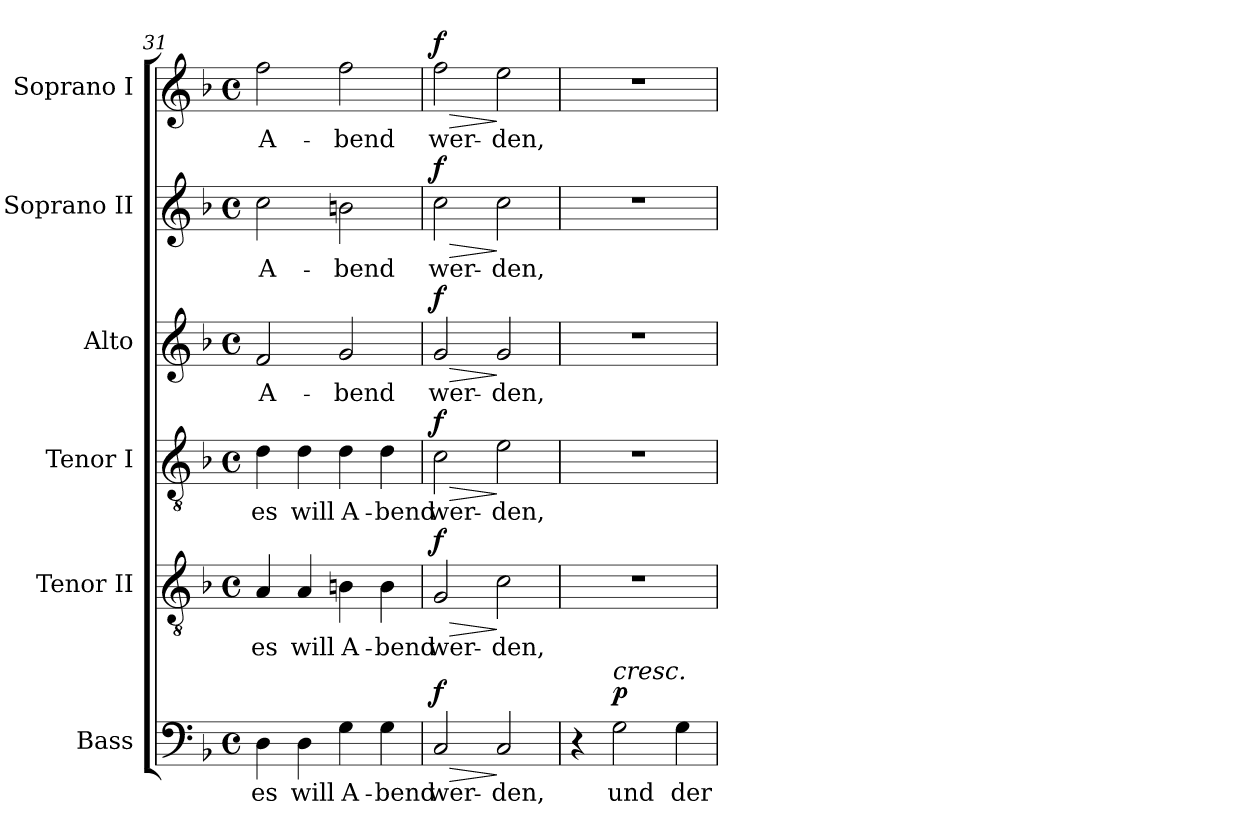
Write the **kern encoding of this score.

**kern	**text	**dynam	**kern	**text	**dynam	**kern	**text	**dynam	**kern	**text	**dynam	**kern	**text	**dynam	**kern	**text	**dynam
*part6	*part6	*part6	*part5	*part5	*part5	*part4	*part4	*part4	*part3	*part3	*part3	*part2	*part2	*part2	*part1	*part1	*part1
*staff6	*staff6	*staff6	*staff5	*staff5	*staff5	*staff4	*staff4	*staff4	*staff3	*staff3	*staff3	*staff2	*staff2	*staff2	*staff1	*staff1	*staff1
*I"Bass	*	*	*I"Tenor II	*	*	*I"Tenor I	*	*	*I"Alto	*	*	*I"Soprano II	*	*	*I"Soprano I	*	*
*I'B	*	*	*I'T. II	*	*	*I'T. I	*	*	*I'A	*	*	*I'S. II	*	*	*I'S. I	*	*
*clefF4	*	*	*clefGv2	*	*	*clefGv2	*	*	*clefG2	*	*	*clefG2	*	*	*clefG2	*	*
*	*	*	*ITrd7c12	*	*	*ITrd7c12	*	*	*	*	*	*	*	*	*	*	*
*k[b-]	*	*	*k[b-]	*	*	*k[b-]	*	*	*k[b-]	*	*	*k[b-]	*	*	*k[b-]	*	*
*F:	*	*	*F:	*	*	*F:	*	*	*F:	*	*	*F:	*	*	*F:	*	*
*M4/4	*	*	*M4/4	*	*	*M4/4	*	*	*M4/4	*	*	*M4/4	*	*	*M4/4	*	*
*met(c)	*	*	*met(c)	*	*	*met(c)	*	*	*met(c)	*	*	*met(c)	*	*	*met(c)	*	*
=31	=31	=31	=31	=31	=31	=31	=31	=31	=31	=31	=31	=31	=31	=31	=31	=31	=31
!	!LO:LY:b:color=#000000	!	!	!	!	!	!	!	!	!	!	!	!	!	!	!	!
!	!	!	!	!LO:LY:b:color=#000000	!	!	!	!	!	!	!	!	!	!	!	!	!
!	!	!	!	!	!	!	!LO:LY:b:color=#000000	!	!	!	!	!	!	!	!	!	!
!	!	!	!	!	!	!	!	!	!	!LO:LY:b:color=#000000	!	!	!	!	!	!	!
!	!	!	!	!	!	!	!	!	!	!	!	!	!LO:LY:b:color=#000000	!	!	!	!
!	!	!	!	!	!	!	!	!	!	!	!	!	!	!	!	!LO:LY:b:color=#000000	!
4Di\	es	.	4AAi/	es	.	4Di\	es	.	2fi/	A-	.	2cci\	A-	.	2ffi\	A-	.
!	!LO:LY:b:color=#000000	!	!	!	!	!	!	!	!	!	!	!	!	!	!	!	!
!	!	!	!	!LO:LY:b:color=#000000	!	!	!	!	!	!	!	!	!	!	!	!	!
!	!	!	!	!	!	!	!LO:LY:b:color=#000000	!	!	!	!	!	!	!	!	!	!
4Di\	will	.	4AAi/	will	.	4Di\	will	.	.	.	.	.	.	.	.	.	.
!	!LO:LY:b:color=#000000	!	!	!	!	!	!	!	!	!	!	!	!	!	!	!	!
!	!	!	!	!LO:LY:b:color=#000000	!	!	!	!	!	!	!	!	!	!	!	!	!
!	!	!	!	!	!	!	!LO:LY:b:color=#000000	!	!	!	!	!	!	!	!	!	!
!	!	!	!	!	!	!	!	!	!	!LO:LY:b:color=#000000	!	!	!	!	!	!	!
!	!	!	!	!	!	!	!	!	!	!	!	!	!LO:LY:b:color=#000000	!	!	!	!
!	!	!	!	!	!	!	!	!	!	!	!	!	!	!	!	!LO:LY:b:color=#000000	!
4Gi\	A-	.	4BBni\	A-	.	4Di\	A-	.	2gi/	-bend	.	2bni\	-bend	.	2ffi\	-bend	.
!	!LO:LY:b:color=#000000	!	!	!	!	!	!	!	!	!	!	!	!	!	!	!	!
!	!	!	!	!LO:LY:b:color=#000000	!	!	!	!	!	!	!	!	!	!	!	!	!
!	!	!	!	!	!	!	!LO:LY:b:color=#000000	!	!	!	!	!	!	!	!	!	!
4Gi\	-bend	.	4BBi\	-bend	.	4Di\	-bend	.	.	.	.	.	.	.	.	.	.
=32	=32	=32	=32	=32	=32	=32	=32	=32	=32	=32	=32	=32	=32	=32	=32	=32	=32
!	!LO:LY:b:color=#000000	!LO:HP:b	!	!	!	!	!	!	!	!	!	!	!	!	!	!	!
!	!	!	!	!LO:LY:b:color=#000000	!LO:HP:b	!	!	!	!	!	!	!	!	!	!	!	!
!	!	!	!	!	!	!	!LO:LY:b:color=#000000	!LO:HP:b	!	!	!	!	!	!	!	!	!
!	!	!	!	!	!	!	!	!	!	!LO:LY:b:color=#000000	!LO:HP:b	!	!	!	!	!	!
!	!	!	!	!	!	!	!	!	!	!	!	!	!LO:LY:b:color=#000000	!LO:HP:b	!	!	!
!	!	!	!	!	!	!	!	!	!	!	!	!	!	!	!	!LO:LY:b:color=#000000	!LO:HP:b
2Ci/	wer-	> f	2GGi/	wer-	> f	2Ci\	wer-	> f	2gi/	wer-	> f	2cci\	wer-	> f	2ffi\	wer-	> f
!	!LO:LY:b:color=#000000	!	!	!	!	!	!	!	!	!	!	!	!	!	!	!	!
!	!	!	!	!LO:LY:b:color=#000000	!	!	!	!	!	!	!	!	!	!	!	!	!
!	!	!	!	!	!	!	!LO:LY:b:color=#000000	!	!	!	!	!	!	!	!	!	!
!	!	!	!	!	!	!	!	!	!	!LO:LY:b:color=#000000	!	!	!	!	!	!	!
!	!	!	!	!	!	!	!	!	!	!	!	!	!LO:LY:b:color=#000000	!	!	!	!
!	!	!	!	!	!	!	!	!	!	!	!	!	!	!	!	!LO:LY:b:color=#000000	!
2Ci/	-den,	]	2Ci\	-den,	]	2Ei\	-den,	]	2gi/	-den,	]	2cci\	-den,	]	2eei\	-den,	]
!!LO:LB:g=z
=33	=33	=33	=33	=33	=33	=33	=33	=33	=33	=33	=33	=33	=33	=33	=33	=33	=33
4r	.	.	1r	.	.	1r	.	.	1r	.	.	1r	.	.	1r	.	.
!LO:TX:a:i:t=cresc.	!	!	!	!	!	!	!	!	!	!	!	!	!	!	!	!	!
!	!LO:LY:b:color=#000000	!	!	!	!	!	!	!	!	!	!	!	!	!	!	!	!
2Gi\	und	p	.	.	.	.	.	.	.	.	.	.	.	.	.	.	.
!	!LO:LY:b:color=#000000	!	!	!	!	!	!	!	!	!	!	!	!	!	!	!	!
4Gi\	der	.	.	.	.	.	.	.	.	.	.	.	.	.	.	.	.
=	=	=	=	=	=	=	=	=	=	=	=	=	=	=	=	=	=
*-	*-	*-	*-	*-	*-	*-	*-	*-	*-	*-	*-	*-	*-	*-	*-	*-	*-
